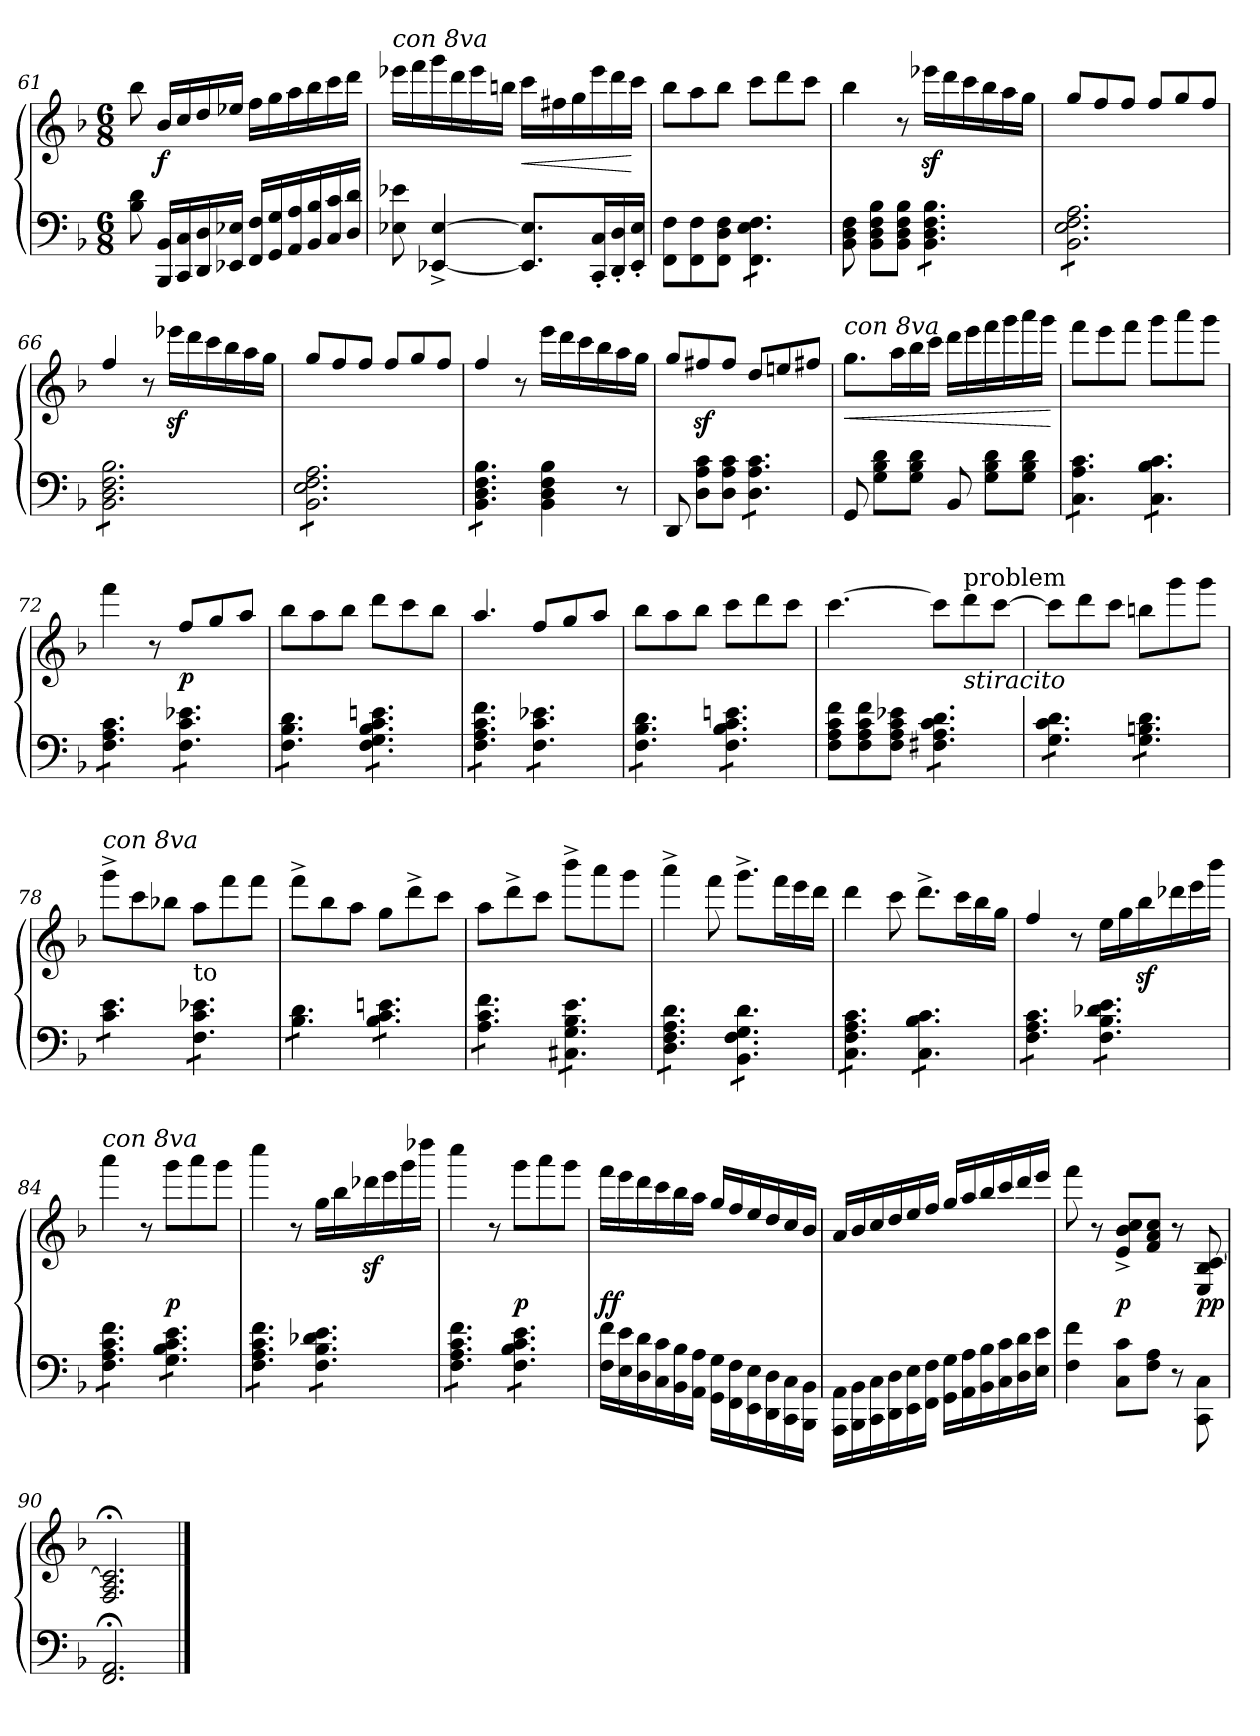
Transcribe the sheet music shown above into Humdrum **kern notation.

**kern	**kern	**dynam
*part2	*part1	*part1
*staff2	*staff1	*staff1
*clefF4	*clefG2	*
*k[b-]	*k[b-]	*
*F:	*F:	*
*M6/8	*M6/8	*
=61	=61	=61
8B-\ 8d\	8bb-\	.
16BBB-/ 16BB-/LL	16b-/LL	f
16CC/ 16C/	16cc/	.
16DD/ 16D/	16dd/	.
16EE-X/ 16E-X/JJ	16ee-X/JJ	.
16FF/ 16F/LL	16ff\LL	.
16GG/ 16G/	16gg\	.
16AA/ 16A/	16aa\	.
16BB-/ 16B-/	16bb-\	.
16C/ 16c/	16ccc\	.
16D/ 16d/JJ	16ddd\JJ	.
=62	=62	=62
!	!LO:TX:a:i:t=con 8va	!
8E-X\ 8e-X\	16eee-X\LL	.
.	16fff\	.
[4EE-X^>/ [4E-^>/	16ggg\	.
.	16ddd\	.
.	16eee-\	.
.	16bbn\JJ	.
!	!	!LO:HP:b
8.EE-]/ 8.E-]/L	16ccc\LL	<
.	16ff#X\	.
.	16gg\	.
16CC'/ 16C'/L	16eee-\	.
16DD'/ 16D'/	16ddd\	.
16EE-'/ 16E-'/JJ	16ccc\JJ	[
=63	=63	=63
8FF\ 8F\L	8bb-\L	.
8FF\ 8F\	8aa\	.
8FF\ 8D\ 8F\J	8bb-\J	.
*tremolo	*	*
8FF\ 8E\ 8F\L	8ccc\L	.
8FF\ 8E\ 8F\	8ddd\	.
8FF\ 8E\ 8F\J	8ccc\J	.
*Xtremolo	*	*
=64	=64	=64
8BB-\ 8D\ 8F\	4bb-\	.
8BB-\ 8D\ 8F\ 8B-\L	.	.
8BB-\ 8D\ 8F\ 8B-\J	8r	.
*tremolo	*	*
8BB-\ 8D\ 8F\ 8B-\L	16eee-Xz\LL	.
.	16ddd\	.
8BB-\ 8D\ 8F\ 8B-\	16ccc\	.
.	16bb-\	.
8BB-\ 8D\ 8F\ 8B-\J	16aa\	.
.	16gg\JJ	.
=65	=65	=65
8BB-\ 8E\ 8F\ 8A\L	8gg/L	.
8BB-\ 8E\ 8F\ 8A\	8ff/	.
8BB-\ 8E\ 8F\ 8A\	8ff/J	.
8BB-\ 8E\ 8F\ 8A\	8ff/L	.
8BB-\ 8E\ 8F\ 8A\	8gg/	.
8BB-\ 8E\ 8F\ 8A\J	8ff/J	.
=66	=66	=66
8BB-\ 8D\ 8F\ 8B-\L	4ff/	.
8BB-\ 8D\ 8F\ 8B-\	.	.
8BB-\ 8D\ 8F\ 8B-\	8r	.
8BB-\ 8D\ 8F\ 8B-\	16eee-Xz\LL	.
.	16ddd\	.
8BB-\ 8D\ 8F\ 8B-\	16ccc\	.
.	16bb-\	.
8BB-\ 8D\ 8F\ 8B-\J	16aa\	.
.	16gg\JJ	.
=67	=67	=67
8BB-\ 8E\ 8F\ 8A\L	8gg/L	.
8BB-\ 8E\ 8F\ 8A\	8ff/	.
8BB-\ 8E\ 8F\ 8A\	8ff/J	.
8BB-\ 8E\ 8F\ 8A\	8ff/L	.
8BB-\ 8E\ 8F\ 8A\	8gg/	.
8BB-\ 8E\ 8F\ 8A\J	8ff/J	.
=68	=68	=68
8BB-\ 8D\ 8F\ 8B-\L	4ff/	.
8BB-\ 8D\ 8F\ 8B-\	.	.
8BB-\ 8D\ 8F\ 8B-\J	8r	.
*Xtremolo	*	*
4BB-\ 4D\ 4F\ 4B-\	16eee\LL	.
.	16ddd\	.
.	16ccc\	.
.	16bb-\	.
8r	16aa\	.
.	16gg\JJ	.
=69	=69	=69
8DD/	8gg/L	.
8D\ 8A\ 8c\L	8ff#Xz/	.
8D\ 8A\ 8c\J	8ff#/J	.
*tremolo	*	*
8D\ 8A\ 8c\L	8dd/L	.
8D\ 8A\ 8c\	8een/	.
8D\ 8A\ 8c\J	8ff#X/J	.
*Xtremolo	*	*
=70	=70	=70
!	!LO:TX:a:i:t=con 8va	!
!	!	!LO:HP:b
8GG/	8.gg\L	<
8G\ 8B-\ 8d\L	.	.
.	16aa\L	.
8G\ 8B-\ 8d\J	16bb-\	.
.	16ccc\JJ	.
8BB-/	16ddd\LL	.
.	16eee\	.
8G\ 8B-\ 8d\L	16fff\	.
.	16ggg\	.
8G\ 8B-\ 8d\J	16aaa\	.
.	16ggg\JJ	.
.	.	[
=71	=71	=71
*tremolo	*	*
8C\ 8A\ 8c\L	8fff\L	.
8C\ 8A\ 8c\	8eee\	.
8C\ 8A\ 8c\J	8fff\J	.
8C\ 8B-\ 8c\L	8ggg\L	.
8C\ 8B-\ 8c\	8aaa\	.
8C\ 8B-\ 8c\J	8ggg\J	.
=72	=72	=72
8F\ 8A\ 8c\L	4fff\	.
8F\ 8A\ 8c\	.	.
8F\ 8A\ 8c\J	8r	.
8F\ 8c\ 8e-X\L	8ff/L	p
8F\ 8c\ 8e-X\	8gg/	.
8F\ 8c\ 8e-X\J	8aa/J	.
=73	=73	=73
8F\ 8B-\ 8d\L	8bb-\L	.
8F\ 8B-\ 8d\	8aa\	.
8F\ 8B-\ 8d\J	8bb-\J	.
8F\ 8G\ 8B-\ 8c\ 8en\L	8ddd\L	.
8F\ 8G\ 8B-\ 8c\ 8en\	8ccc\	.
8F\ 8G\ 8B-\ 8c\ 8en\J	8bb-\J	.
=74	=74	=74
8F\ 8A\ 8c\ 8f\L	4.aa/	.
8F\ 8A\ 8c\ 8f\	.	.
8F\ 8A\ 8c\ 8f\J	.	.
8F\ 8c\ 8e-X\L	8ff/L	.
8F\ 8c\ 8e-X\	8gg/	.
8F\ 8c\ 8e-X\J	8aa/J	.
=75	=75	=75
8F\ 8B-\ 8d\L	8bb-\L	.
8F\ 8B-\ 8d\	8aa\	.
8F\ 8B-\ 8d\J	8bb-\J	.
8F\ 8B-\ 8c\ 8en\L	8ccc\L	.
8F\ 8B-\ 8c\ 8en\	8ddd\	.
8F\ 8B-\ 8c\ 8en\J	8ccc\J	.
*Xtremolo	*	*
=76	=76	=76
8F\ 8A\ 8c\ 8f\L	[4.ccc\	.
8F\ 8A\ 8c\ 8f\	.	.
8F\ 8A\ 8c\ 8e-X\J	.	.
*tremolo	*	*
8F#X\ 8A\ 8c\ 8d\L	8ccc\L]	.
!	!LO:TX:a:t=problem	!
!	!LO:TX:b:i:t=stiracito	!
8F#X\ 8A\ 8c\ 8d\	8ddd\	.
8F#X\ 8A\ 8c\ 8d\J	[8ccc\J	.
=77	=77	=77
8G\ 8c\ 8d\L	8ccc\L]	.
8G\ 8c\ 8d\	8ddd\	.
8G\ 8c\ 8d\J	8ccc\J	.
8G\ 8Bn\ 8d\L	8bbn\L	.
8G\ 8Bn\ 8d\	8ggg\	.
8G\ 8Bn\ 8d\J	8ggg\J	.
=78	=78	=78
!	!LO:TX:a:i:t=con 8va	!
8c\ 8e\L	8ggg^\L	.
8c\ 8e\	8ccc\	.
8c\ 8e\J	8bb-X\J	.
!	!LO:TX:b:t=to	!
8F\ 8c\ 8e-X\L	8aa\L	.
8F\ 8c\ 8e-X\	8fff\	.
8F\ 8c\ 8e-X\J	8fff\J	.
=79	=79	=79
8B-\ 8d\L	8fff^\L	.
8B-\ 8d\	8bb-\	.
8B-\ 8d\J	8aa\J	.
8B-\ 8c\ 8en\L	8gg\L	.
8B-\ 8c\ 8en\	8ddd^\	.
8B-\ 8c\ 8en\J	8ccc\J	.
=80	=80	=80
8A\ 8c\ 8f\L	8aa\L	.
8A\ 8c\ 8f\	8ddd^\	.
8A\ 8c\ 8f\J	8ccc\J	.
8C#X\ 8G\ 8B-\ 8e\L	8bbb-^\L	.
8C#X\ 8G\ 8B-\ 8e\	8aaa\	.
8C#X\ 8G\ 8B-\ 8e\J	8ggg\J	.
=81	=81	=81
8D\ 8F\ 8A\ 8d\L	4aaa^\	.
8D\ 8F\ 8A\ 8d\	.	.
8D\ 8F\ 8A\ 8d\J	8fff\	.
8BB-\ 8F\ 8G\ 8d\L	8.ggg^\L	.
8BB-\ 8F\ 8G\ 8d\	.	.
.	16fff\L	.
8BB-\ 8F\ 8G\ 8d\J	16eee\	.
.	16ddd\JJ	.
=82	=82	=82
8C\ 8F\ 8A\ 8c\L	4ddd\	.
8C\ 8F\ 8A\ 8c\	.	.
8C\ 8F\ 8A\ 8c\J	8ccc\	.
8C\ 8B-\ 8c\L	8.ddd^\L	.
8C\ 8B-\ 8c\	.	.
.	16ccc\L	.
8C\ 8B-\ 8c\J	16bb-\	.
.	16gg\JJ	.
=83	=83	=83
8F\ 8A\ 8c\L	4ff/	.
8F\ 8A\ 8c\	.	.
8F\ 8A\ 8c\J	8r	.
8F\ 8B-\ 8d-X\ 8e\L	16ee\LL	.
.	16gg\	.
8F\ 8B-\ 8d-X\ 8e\	16bb-z\	.
.	16ddd-X\	.
8F\ 8B-\ 8d-X\ 8e\J	16eee\	.
.	16bbb-\JJ	.
=84	=84	=84
!	!LO:TX:a:i:t=con 8va	!
8F\ 8A\ 8c\ 8f\L	4aaa\	.
8F\ 8A\ 8c\ 8f\	.	.
8F\ 8A\ 8c\ 8f\J	8r	.
8G\ 8B-\ 8c\ 8e\L	8ggg\L	p
8G\ 8B-\ 8c\ 8e\	8aaa\	.
8G\ 8B-\ 8c\ 8e\J	8ggg\J	.
=85	=85	=85
8F\ 8A\ 8c\ 8f\L	4cccc\	.
8F\ 8A\ 8c\ 8f\	.	.
8F\ 8A\ 8c\ 8f\J	8r	.
8F\ 8B-\ 8d-X\ 8e\L	16gg\LL	.
.	16bb-\	.
8F\ 8B-\ 8d-X\ 8e\	16ddd-Xz\	.
.	16eee\	.
8F\ 8B-\ 8d-X\ 8e\J	16ggg\	.
.	16dddd-X\JJ	.
=86	=86	=86
8F\ 8A\ 8c\ 8f\L	4cccc\	.
8F\ 8A\ 8c\ 8f\	.	.
8F\ 8A\ 8c\ 8f\J	8r	.
8F\ 8B-\ 8c\ 8e\L	8ggg\L	p
8F\ 8B-\ 8c\ 8e\	8aaa\	.
8F\ 8B-\ 8c\ 8e\J	8ggg\J	.
*Xtremolo	*	*
=87	=87	=87
16F\ 16f\LL	16fff\LL	ff
16E\ 16e\	16eee\	.
16D\ 16d\	16ddd\	.
16C\ 16c\	16ccc\	.
16BB-\ 16B-\	16bb-\	.
16AA\ 16A\JJ	16aa\JJ	.
16GG\ 16G\LL	16gg/LL	.
16FF\ 16F\	16ff/	.
16EE\ 16E\	16ee/	.
16DD\ 16D\	16dd/	.
16CC\ 16C\	16cc/	.
16BBB-\ 16BB-\JJ	16b-/JJ	.
=88	=88	=88
16AAA\ 16AA\LL	16a/LL	.
16BBB-\ 16BB-\	16b-/	.
16CC\ 16C\	16cc/	.
16DD\ 16D\	16dd/	.
16EE\ 16E\	16ee/	.
16FF\ 16F\JJ	16ff/JJ	.
16GG\ 16G\LL	16gg/LL	.
16AA\ 16A\	16aa/	.
16BB-\ 16B-\	16bb-/	.
16C\ 16c\	16ccc/	.
16D\ 16d\	16ddd/	.
16E\ 16e\JJ	16eee/JJ	.
=89	=89	=89
4F\ 4f\	8fff\	.
.	8r	.
8C\ 8c\L	8e^>/ 8b-^>/ 8cc^>/L	p
8F\ 8A\J	8f/ 8a/ 8cc/J	.
8r	8r	.
8CC\ 8C\	8E/ 8B-/ [8c/	pp
=90	=90	=90
2.FF;/ 2.AA;/	2.F;</ 2.A;</ 2.c];</	.
==	==	==
*-	*-	*-
